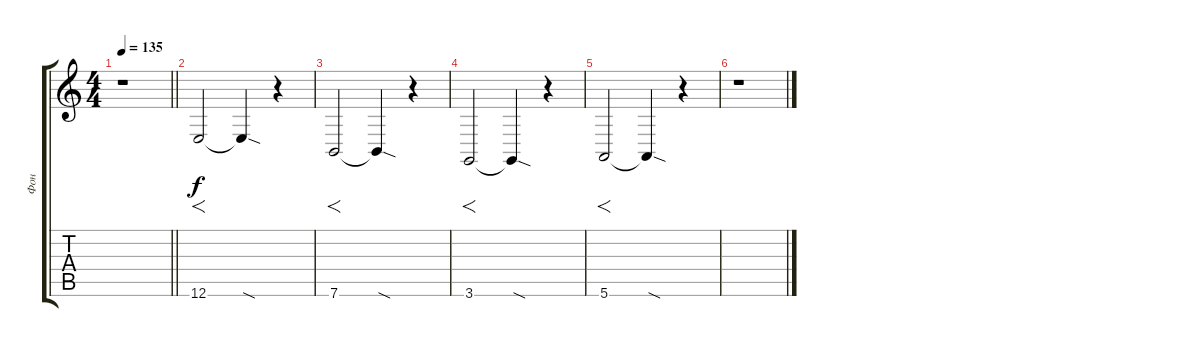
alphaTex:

\track ("Фон" "Фон") {instrument violin}
\staff {score tabs}
\tuning (E4 B3 G3 D3 A2 E2) {hide}
\ts (4 4)
\tempo 135
\clef g2
\barLineRight lightlight
\ks c
r.1{dy mf} |
12.6.2{f dy f instrument violin} 12.6{sod t}.4 r.4 |
7.6.2{f} 7.6{sod t}.4 r.4 |
3.6.2{f} 3.6{sod t}.4 r.4 |
5.6.2{f} 5.6{sod t}.4 r.4 |
r.1
